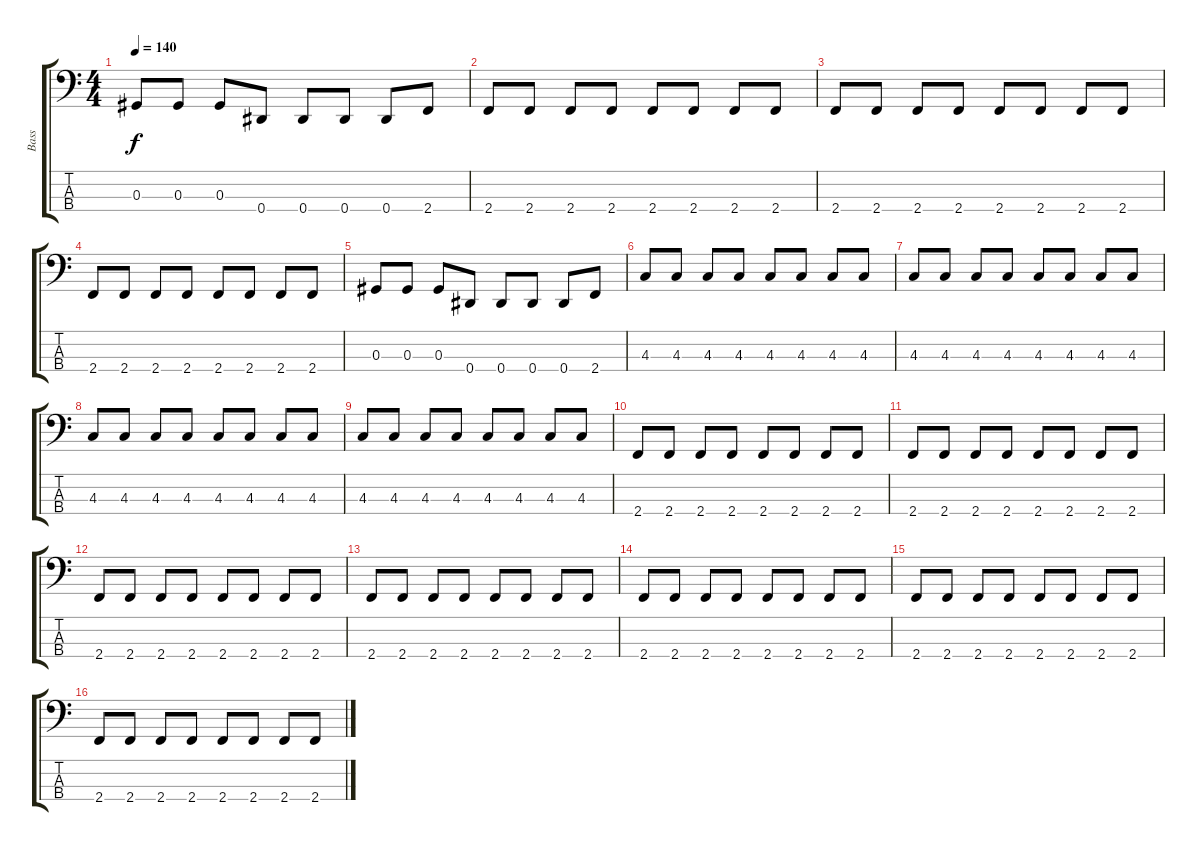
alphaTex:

\track ("Bass" "Bass") {instrument electricbassfinger}
\staff {score tabs}
\tuning (Gb2 Db2 Ab1 Eb1) {hide}
\ts (4 4)
\tempo 140
\clef f4
\ks c
0.3.8{dy f} 0.3.8 0.3.8 0.4.8 0.4.8 0.4.8 0.4.8 2.4.8 |
2.4.8 2.4.8 2.4.8 2.4.8 2.4.8 2.4.8 2.4.8 2.4.8 |
2.4.8 2.4.8 2.4.8 2.4.8 2.4.8 2.4.8 2.4.8 2.4.8 |
2.4.8 2.4.8 2.4.8 2.4.8 2.4.8 2.4.8 2.4.8 2.4.8 |
0.3.8 0.3.8 0.3.8 0.4.8 0.4.8 0.4.8 0.4.8 2.4.8 |
4.3.8 4.3.8 4.3.8 4.3.8 4.3.8 4.3.8 4.3.8 4.3.8 |
4.3.8 4.3.8 4.3.8 4.3.8 4.3.8 4.3.8 4.3.8 4.3.8 |
4.3.8 4.3.8 4.3.8 4.3.8 4.3.8 4.3.8 4.3.8 4.3.8 |
4.3.8 4.3.8 4.3.8 4.3.8 4.3.8 4.3.8 4.3.8 4.3.8 |
2.4.8 2.4.8 2.4.8 2.4.8 2.4.8 2.4.8 2.4.8 2.4.8 |
2.4.8 2.4.8 2.4.8 2.4.8 2.4.8 2.4.8 2.4.8 2.4.8 |
2.4.8 2.4.8 2.4.8 2.4.8 2.4.8 2.4.8 2.4.8 2.4.8 |
2.4.8 2.4.8 2.4.8 2.4.8 2.4.8 2.4.8 2.4.8 2.4.8 |
2.4.8 2.4.8 2.4.8 2.4.8 2.4.8 2.4.8 2.4.8 2.4.8 |
2.4.8 2.4.8 2.4.8 2.4.8 2.4.8 2.4.8 2.4.8 2.4.8 |
2.4.8 2.4.8 2.4.8 2.4.8 2.4.8 2.4.8 2.4.8 2.4.8
